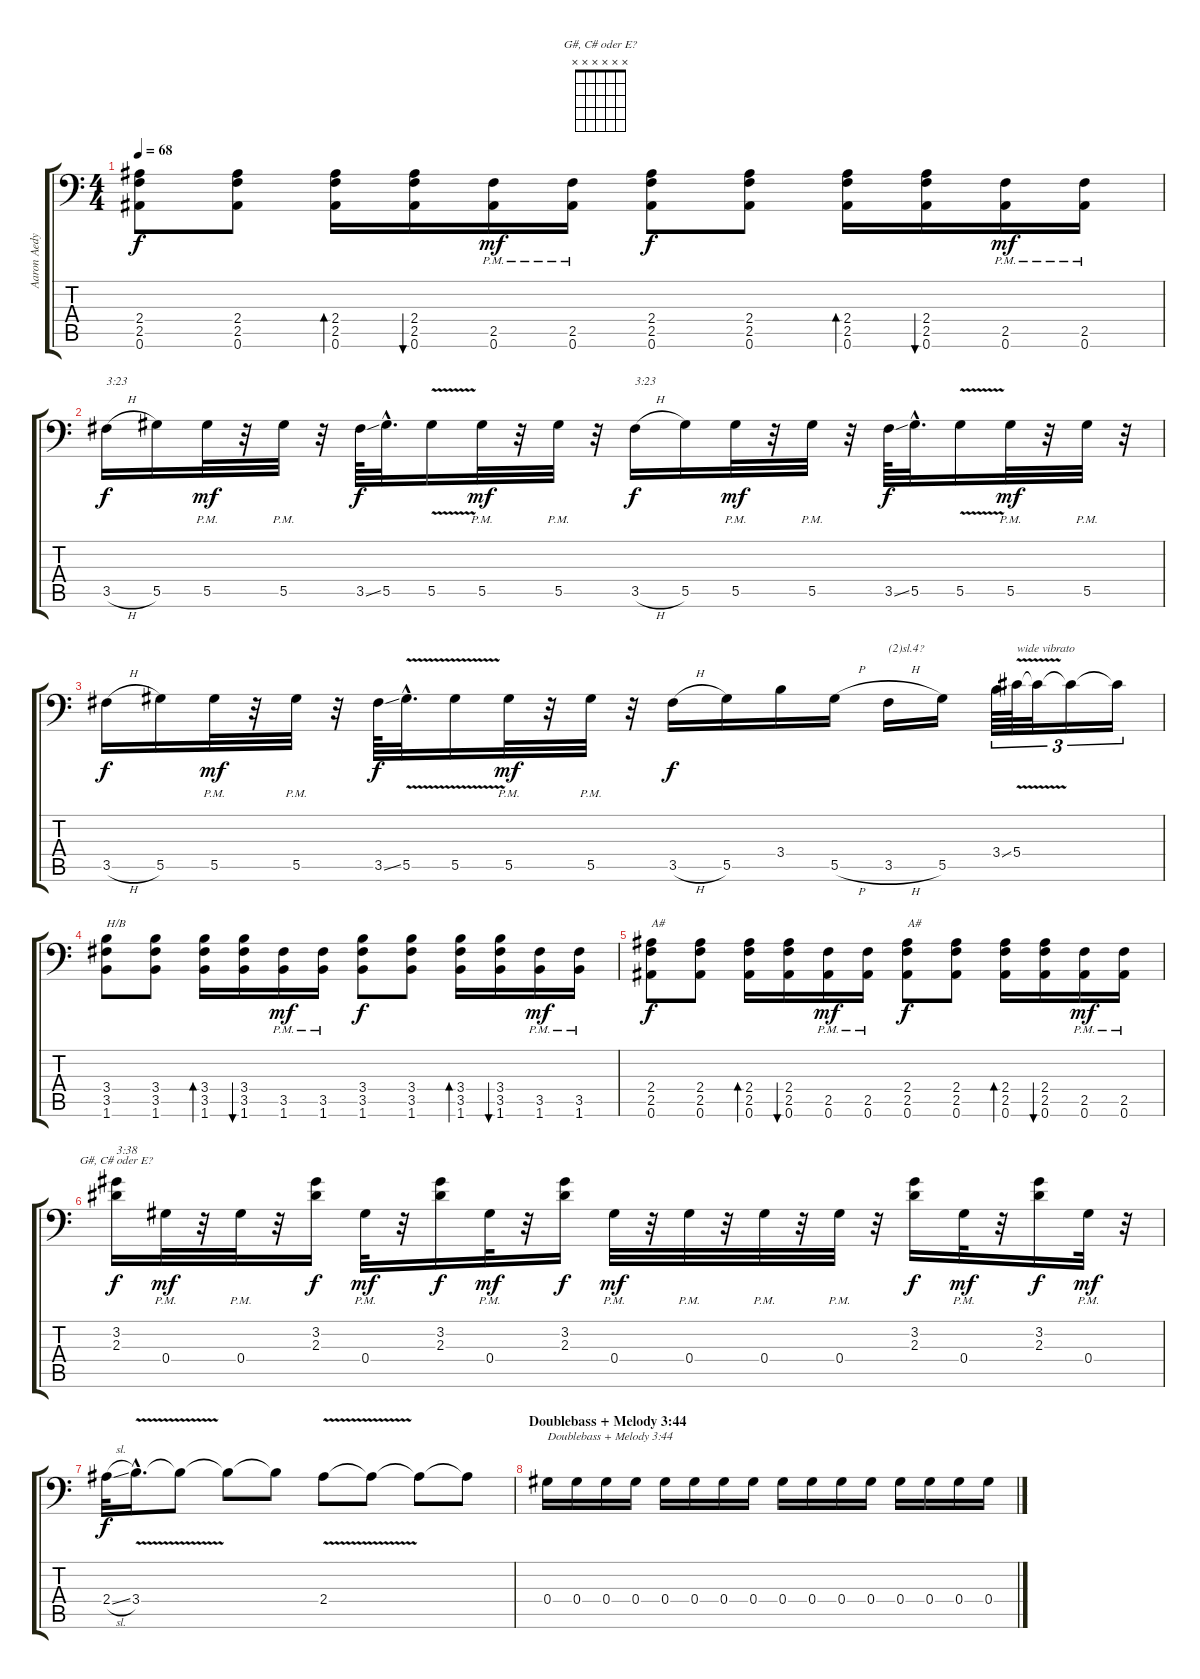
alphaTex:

\track ("Aaron Aedy (A#-Tuning)" "Aaron Aedy") {instrument overdrivenguitar}
\staff {score tabs}
\tuning (Bb3 F3 Db3 Ab2 Eb2 Bb1) {hide}
\chord ("G#, C# oder E?" x x x x x x)
\ts (4 4)
\tempo 68
\clef f4
\ks c
(2.4 2.5 0.6).8{dy f} (2.4 2.5 0.6).8 (2.4 2.5 0.6).16{bd 60} (2.4 2.5 0.6).16{bu 60} (2.5{pm} 0.6{pm}).16{dy mf} (2.5{pm} 0.6{pm}).16 (2.4 2.5 0.6).8{dy f} (2.4 2.5 0.6).8 (2.4 2.5 0.6).16{bd 60} (2.4 2.5 0.6).16{bu 60} (2.5{pm} 0.6{pm}).16{dy mf} (2.5{pm} 0.6{pm}).16 |
3.5{h}.16{txt "3:23" dy f} 5.5.16 5.5{pm}.32{dy mf} r.32 5.5{pm}.32 r.32 3.5{ss}.64{dy f} 5.5{hac}.32{d} 5.5{v}.16 5.5{pm}.32{dy mf} r.32 5.5{pm}.32 r.32 3.5{h}.16{txt "3:23" dy f} 5.5.16 5.5{pm}.32{dy mf} r.32 5.5{pm}.32 r.32 3.5{ss}.64{dy f} 5.5{hac}.32{d} 5.5{v}.16 5.5{pm}.32{dy mf} r.32 5.5{pm}.32 r.32 |
3.5{h}.16{dy f} 5.5.16 5.5{pm}.32{dy mf} r.32 5.5{pm}.32 r.32 3.5{ss}.64{dy f} 5.5{v hac}.32{d} 5.5{v}.16 5.5{pm}.32{dy mf} r.32 5.5{pm}.32 r.32 3.5{h}.16{dy f} 5.5.16 3.4.16 5.5{h}.16 3.5{h}.16{txt "(2)sl.4?"} 5.5.16 3.4{ss}.64{tu (3 2)} 5.4{v}.64{tu (3 2) txt "wide vibrato"} 5.4{t}.32{tu (3 2)} 5.4{t}.16{tu (3 2)} 5.4{t}.16{tu (3 2)} |
(3.4 3.5 1.6).8{txt "H/B"} (3.4 3.5 1.6).8 (3.4 3.5 1.6).16{bd 60} (3.4 3.5 1.6).16{bu 60} (3.5{pm} 1.6{pm}).16{dy mf} (3.5{pm} 1.6{pm}).16 (3.4 3.5 1.6).8{dy f} (3.4 3.5 1.6).8 (3.4 3.5 1.6).16{bd 60} (3.4 3.5 1.6).16{bu 60} (3.5{pm} 1.6{pm}).16{dy mf} (3.5{pm} 1.6{pm}).16 |
(2.4 2.5 0.6).8{txt "A#" dy f} (2.4 2.5 0.6).8 (2.4 2.5 0.6).16{bd 60} (2.4 2.5 0.6).16{bu 60} (2.5{pm} 0.6{pm}).16{dy mf} (2.5{pm} 0.6{pm}).16 (2.4 2.5 0.6).8{txt "A#" dy f} (2.4 2.5 0.6).8 (2.4 2.5 0.6).16{bd 60} (2.4 2.5 0.6).16{bu 60} (2.5{pm} 0.6{pm}).16{dy mf} (2.5{pm} 0.6{pm}).16 |
(3.2 2.3).16{ch "G#, C# oder E?" txt "3:38" dy f} 0.4{pm}.32{dy mf} r.32 0.4{pm}.32 r.32 (3.2 2.3).16{dy f} 0.4{pm}.32{dy mf} r.32 (3.2 2.3).16{dy f} 0.4{pm}.32{dy mf} r.32 (3.2 2.3).16{dy f} 0.4{pm}.32{dy mf} r.32 0.4{pm}.32 r.32 0.4{pm}.32 r.32 0.4{pm}.32 r.32 (3.2 2.3).16{dy f} 0.4{pm}.32{dy mf} r.32 (3.2 2.3).16{dy f} 0.4{pm}.32{dy mf} r.32 |
2.4{sl}.32{dy f} 3.4{v hac}.16{d} 3.4{t}.8 3.4{t}.8 3.4{t}.8 2.4{v}.8 2.4{t}.8 2.4{t}.8 2.4{t}.8 |
\section ("" "Doublebass + Melody 3:44")
0.4.16{txt "Doublebass + Melody 3:44"} 0.4.16 0.4.16 0.4.16 0.4.16 0.4.16 0.4.16 0.4.16 0.4.16 0.4.16 0.4.16 0.4.16 0.4.16 0.4.16 0.4.16 0.4.16
